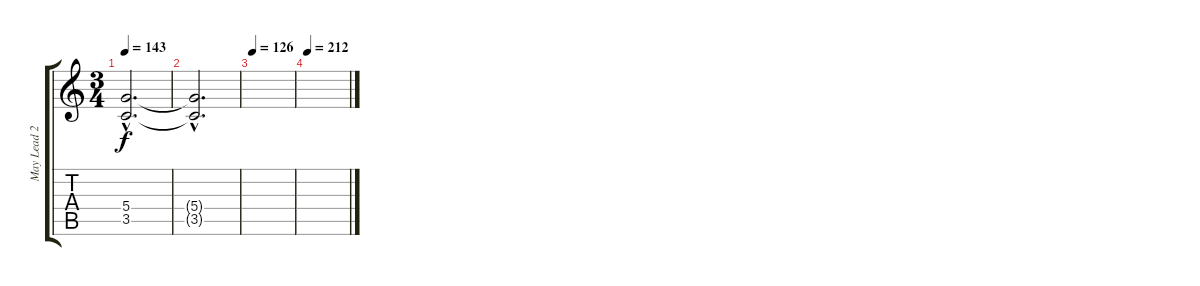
\track ("May Lead 2" "May Lead 2") {instrument distortionguitar}
\staff {score tabs}
\tuning (E4 B3 G3 D3 A2 E2) {hide}
\ts (3 4)
\tempo 143
\clef g2
\ks c
(5.4{hac t} 3.5{hac t}).2{d dy f} |
(5.4{hac t} 3.5{hac t}).2{d} |
\tempo 126
|
\tempo 156
\tempo 212
